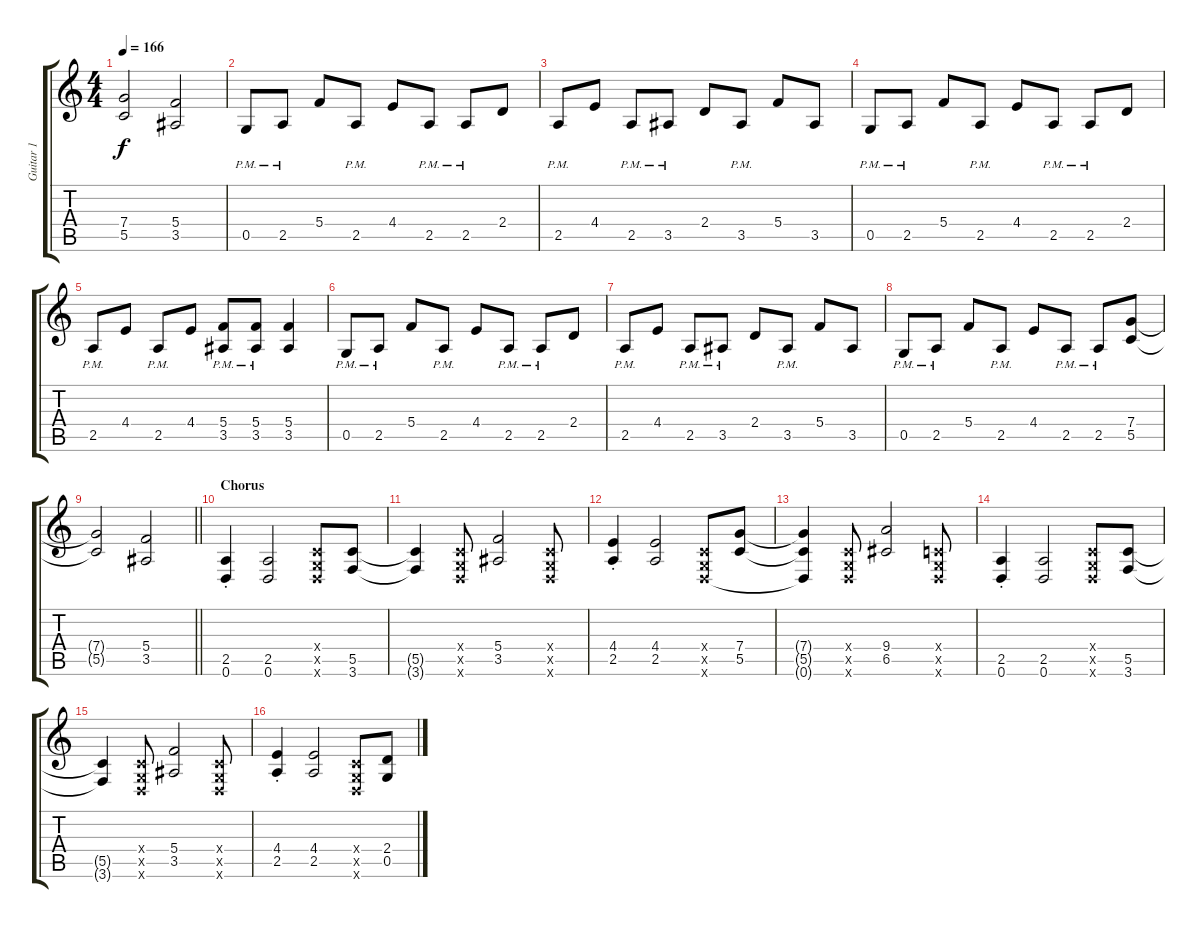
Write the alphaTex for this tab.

\track ("Guitar 1" "Guitar 1") {instrument distortionguitar}
\staff {score tabs}
\tuning (D4 A3 F3 C3 G2 D2) {hide}
\ts (4 4)
\tempo 166
\clef g2
\ks c
(7.4{t} 5.5{t}).2{dy f} (5.4 3.5).2 |
0.5{pm}.8 2.5{pm}.8 5.4.8 2.5{pm}.8 4.4.8 2.5{pm}.8 2.5{pm}.8 2.4.8 |
2.5{pm}.8 4.4.8 2.5{pm}.8 3.5{pm}.8 2.4.8 3.5{pm}.8 5.4.8 3.5.8 |
0.5{pm}.8 2.5{pm}.8 5.4.8 2.5{pm}.8 4.4.8 2.5{pm}.8 2.5{pm}.8 2.4.8 |
2.5{pm}.8 4.4.8 2.5{pm}.8 4.4.8 (5.4{pm} 3.5{pm}).8 (5.4{pm} 3.5{pm}).8 (5.4 3.5).4 |
0.5{pm}.8 2.5{pm}.8 5.4.8 2.5{pm}.8 4.4.8 2.5{pm}.8 2.5{pm}.8 2.4.8 |
2.5{pm}.8 4.4.8 2.5{pm}.8 3.5{pm}.8 2.4.8 3.5{pm}.8 5.4.8 3.5.8 |
0.5{pm}.8 2.5{pm}.8 5.4.8 2.5{pm}.8 4.4.8 2.5{pm}.8 2.5{pm}.8 (7.4 5.5).8 |
\barLineRight lightlight
(7.4{t} 5.5{t}).2 (5.4 3.5).2 |
\section ("" "Chorus")
(2.5{st} 0.6{st}).4 (2.5 0.6).2 (0.4{x} 0.5{x} 0.6{x}).8 (5.5 3.6).8 |
(5.5{t} 3.6{t}).4 (0.4{x} 0.5{x} 0.6{x}).8 (5.4 3.5).2 (0.4{x} 0.5{x} 0.6{x}).8 |
(4.4{st} 2.5{st}).4 (4.4 2.5).2 (0.4{x} 0.5{x} 0.6{x}).8 (7.4 5.5).8 |
(7.4{t} 5.5{t} 0.6{t}).4 (0.4{x} 0.5{x} 0.6{x}).8 (9.4 6.5).2 (0.4{x} 0.5{x} 0.6{x}).8 |
(2.5{st} 0.6{st}).4 (2.5 0.6).2 (0.4{x} 0.5{x} 0.6{x}).8 (5.5 3.6).8 |
(5.5{t} 3.6{t}).4 (0.4{x} 0.5{x} 0.6{x}).8 (5.4 3.5).2 (0.4{x} 0.5{x} 0.6{x}).8 |
(4.4{st} 2.5{st}).4 (4.4 2.5).2 (0.4{x} 0.5{x} 0.6{x}).8 (2.4 0.5).8
